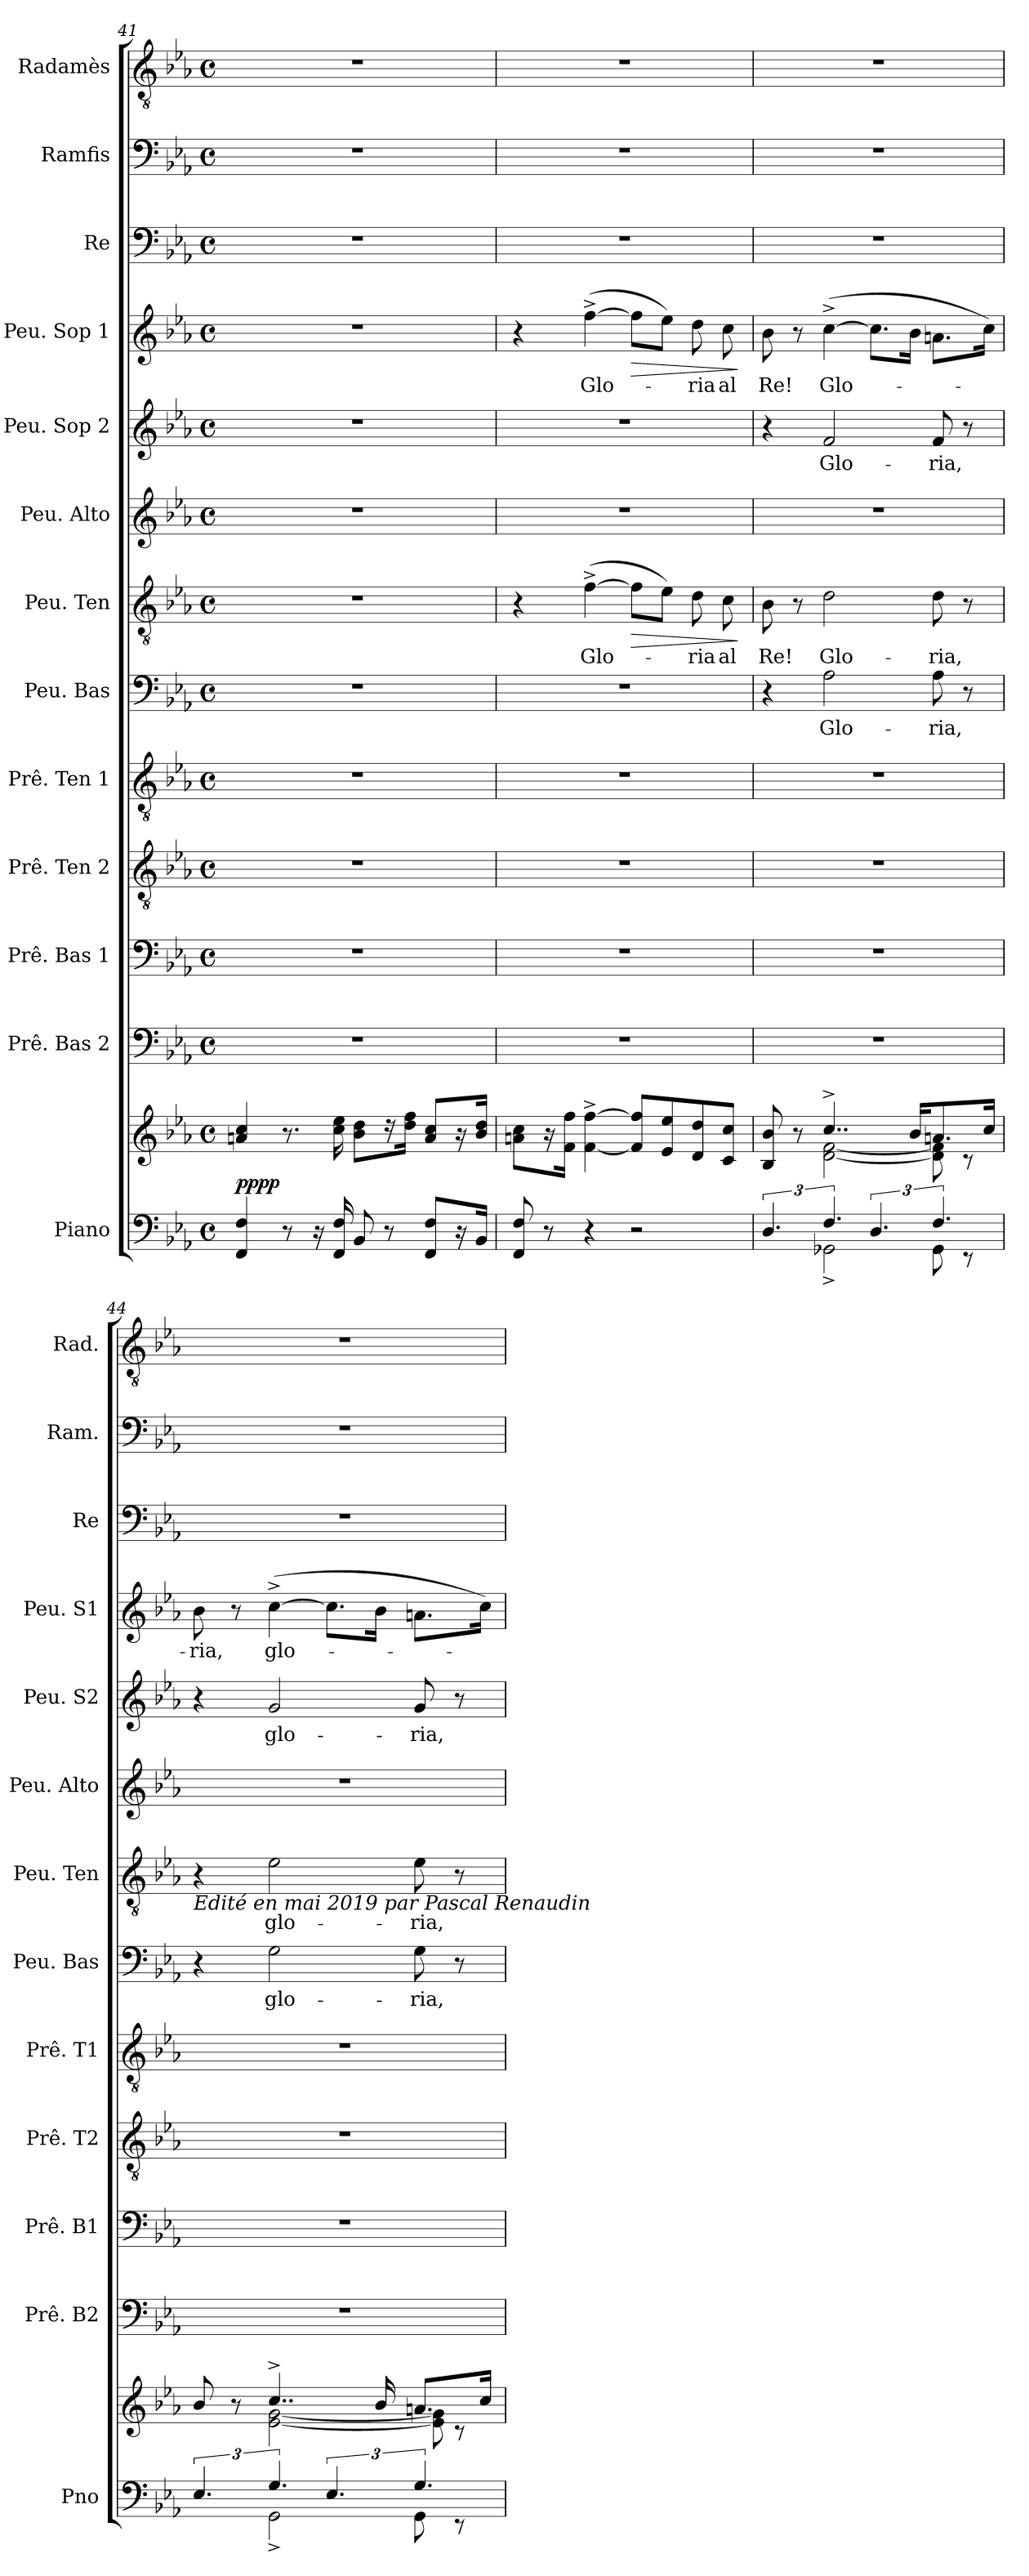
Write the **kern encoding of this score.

**kern	**kern	**dynam	**kern	**kern	**kern	**kern	**kern	**text	**kern	**text	**dynam	**kern	**kern	**text	**kern	**text	**dynam	**kern	**kern	**kern
*part13	*part13	*part13	*part12	*part11	*part10	*part9	*part8	*part8	*part7	*part7	*part7	*part6	*part5	*part5	*part4	*part4	*part4	*part3	*part2	*part1
*staff14	*staff13	*staff13/14	*staff12	*staff11	*staff10	*staff9	*staff8	*staff8	*staff7	*staff7	*staff7	*staff6	*staff5	*staff5	*staff4	*staff4	*staff4	*staff3	*staff2	*staff1
*I"Piano	*	*	*I"Prê. Bas 2	*I"Prê. Bas 1	*I"Prê. Ten 2	*I"Prê. Ten 1	*I"Peu. Bas	*	*I"Peu. Ten	*	*	*I"Peu. Alto	*I"Peu. Sop 2	*	*I"Peu. Sop 1	*	*	*I"Re	*I"Ramfis	*I"Radamès
*I'Pno	*	*	*I'Prê. B2	*I'Prê. B1	*I'Prê. T2	*I'Prê. T1	*I'Peu. Bas	*	*I'Peu. Ten	*	*	*I'Peu. Alto	*I'Peu. S2	*	*I'Peu. S1	*	*	*I'Re	*I'Ram.	*I'Rad.
*clefF4	*clefG2	*	*clefF4	*clefF4	*clefGv2	*clefGv2	*clefF4	*	*clefGv2	*	*	*clefG2	*clefG2	*	*clefG2	*	*	*clefF4	*clefF4	*clefGv2
*k[b-e-a-]	*k[b-e-a-]	*	*k[b-e-a-]	*k[b-e-a-]	*k[b-e-a-]	*k[b-e-a-]	*k[b-e-a-]	*	*k[b-e-a-]	*	*	*k[b-e-a-]	*k[b-e-a-]	*	*k[b-e-a-]	*	*	*k[b-e-a-]	*k[b-e-a-]	*k[b-e-a-]
*M4/4	*M4/4	*	*M4/4	*M4/4	*M4/4	*M4/4	*M4/4	*	*M4/4	*	*	*M4/4	*M4/4	*	*M4/4	*	*	*M4/4	*M4/4	*M4/4
*met(c)	*met(c)	*	*met(c)	*met(c)	*met(c)	*met(c)	*met(c)	*	*met(c)	*	*	*met(c)	*met(c)	*	*met(c)	*	*	*met(c)	*met(c)	*met(c)
=41	=41	=41	=41	=41	=41	=41	=41	=41	=41	=41	=41	=41	=41	=41	=41	=41	=41	=41	=41	=41
!	!	!LO:DY:a=2	!	!	!	!	!	!	!	!	!	!	!	!	!	!	!	!	!	!
!	!	!LO:DY:n=1:a=2	!	!	!	!	!	!	!	!	!	!	!	!	!	!	!	!	!	!
!	!	!LO:DY:n=2:a	!	!	!	!	!	!	!	!	!	!	!	!	!	!	!	!	!	!
!	!	!LO:DY:n=3:a	!	!	!	!	!	!	!	!	!	!	!	!	!	!	!	!	!	!
4FF/ 4F/	4an/ 4cc/	p p p p	1r	1r	1r	1r	1r	.	1r	.	.	1r	1r	.	1r	.	.	1r	1r	1r
8r	8.r	.	.	.	.	.	.	.	.	.	.	.	.	.	.	.	.	.	.	.
16r	.	.	.	.	.	.	.	.	.	.	.	.	.	.	.	.	.	.	.	.
16FF/ 16F/	16cc\ 16ee-\	.	.	.	.	.	.	.	.	.	.	.	.	.	.	.	.	.	.	.
8BB-/	8b-\ 8dd\L	.	.	.	.	.	.	.	.	.	.	.	.	.	.	.	.	.	.	.
8r	16r	.	.	.	.	.	.	.	.	.	.	.	.	.	.	.	.	.	.	.
.	16dd\ 16ff\Jk	.	.	.	.	.	.	.	.	.	.	.	.	.	.	.	.	.	.	.
8FF/ 8F/L	8a/ 8cc/L	.	.	.	.	.	.	.	.	.	.	.	.	.	.	.	.	.	.	.
16r	16r	.	.	.	.	.	.	.	.	.	.	.	.	.	.	.	.	.	.	.
16BB-/Jk	16b-/ 16dd/Jk	.	.	.	.	.	.	.	.	.	.	.	.	.	.	.	.	.	.	.
=42	=42	=42	=42	=42	=42	=42	=42	=42	=42	=42	=42	=42	=42	=42	=42	=42	=42	=42	=42	=42
8FF/ 8F/	8an\ 8cc\L	.	1r	1r	1r	1r	1r	.	4r	.	.	1r	1r	.	4r	.	.	1r	1r	1r
8r	16r	.	.	.	.	.	.	.	.	.	.	.	.	.	.	.	.	.	.	.
.	16f\ 16ff\Jk	.	.	.	.	.	.	.	.	.	.	.	.	.	.	.	.	.	.	.
!	!	!	!	!	!	!	!	!	!	!LO:LY:b:color=#0055FF	!	!	!	!	!	!LO:LY:b:color=#0055FF	!	!	!	!
4r	[4f\^ [4ff\^	.	.	.	.	.	.	.	(>[4f^\	Glo-	.	.	.	.	(>[4ff^\	Glo-	.	.	.	.
!	!	!	!	!	!	!	!	!	!	!	!LO:HP:b	!	!	!	!	!	!LO:HP:b	!	!	!
2r	8f/] 8ff/]L	.	.	.	.	.	.	.	8f\L]	.	>	.	.	.	8ff\L]	.	>	.	.	.
.	8e-/ 8ee-/	.	.	.	.	.	.	.	8e-\J)	.	.	.	.	.	8ee-\J)	.	.	.	.	.
!	!	!	!	!	!	!	!	!	!	!LO:LY:b:color=#0055FF	!	!	!	!	!	!LO:LY:b:color=#0055FF	!	!	!	!
.	8d/ 8dd/	.	.	.	.	.	.	.	8d\	-ria	.	.	.	.	8dd\	-ria	.	.	.	.
!	!	!	!	!	!	!	!	!	!	!LO:LY:b:color=#0055FF	!	!	!	!	!	!LO:LY:b:color=#0055FF	!	!	!	!
.	8c/ 8cc/J	.	.	.	.	.	.	.	8c\	al	.	.	.	.	8cc\	al	.	.	.	.
.	.	.	.	.	.	.	.	.	.	.	]	.	.	.	.	.	]	.	.	.
!!LO:PB:g=z
=43	=43	=43	=43	=43	=43	=43	=43	=43	=43	=43	=43	=43	=43	=43	=43	=43	=43	=43	=43	=43
*^	*^	*	*	*	*	*	*	*	*	*	*	*	*	*	*	*	*	*	*	*
!	!	!	!	!LO:DY:a	!	!	!	!	!	!	!	!LO:LY:b:color=#0055FF	!	!	!	!	!	!LO:LY:b:color=#0055FF	!	!	!	!
!	!	!	!	!LO:DY:n=1:a	!	!	!	!	!	!	!	!	!	!	!	!	!	!	!	!	!	!
!	!	!	!	!LO:DY:n=2:a	!	!	!	!	!	!	!	!	!	!	!	!	!	!	!	!	!	!
6.D/	4ryy	8B-/ 8b-/	4ryy	mf mf mf	1r	1r	1r	1r	4r	.	8B-\	Re!	.	1r	4r	.	8b-\	Re!	.	1r	1r	1r
.	.	8r	.	.	.	.	.	.	.	.	8r	.	.	.	.	.	8r	.	.	.	.	.
!	!	!	!	!	!	!	!	!	!	!LO:LY:b:color=#AA0000	!	!LO:LY:b:color=#0055FF	!	!	!	!LO:LY:b:color=#0055FF	!	!LO:LY:b:color=#0055FF	!	!	!	!
6.F/	2GG-X^\	4..cc^/	[2d\ [2f\	.	.	.	.	.	2A-\	Glo-	2d\	Glo-	.	.	2f/	Glo-	(>[4cc^\	Glo-	.	.	.	.
6.D/	.	.	.	.	.	.	.	.	.	.	.	.	.	.	.	.	8.cc\L]	.	.	.	.	.
.	.	16b-/KL	.	.	.	.	.	.	.	.	.	.	.	.	.	.	16b-\Jk	.	.	.	.	.
!	!	!	!	!	!	!	!	!	!	!LO:LY:b:color=#AA0000	!	!LO:LY:b:color=#0055FF	!	!	!	!LO:LY:b:color=#0055FF	!	!	!	!	!	!
6.F/	8GG-\	8.an/	8d\] 8f\]	.	.	.	.	.	8A-\	-ria,	8d\	-ria,	.	.	8f/	-ria,	8.an\L	.	.	.	.	.
.	8r	.	8r	.	.	.	.	.	8r	.	8r	.	.	.	8r	.	.	.	.	.	.	.
.	.	16cc/Jk	.	.	.	.	.	.	.	.	.	.	.	.	.	.	16cc\Jk)	.	.	.	.	.
=44	=44	=44	=44	=44	=44	=44	=44	=44	=44	=44	=44	=44	=44	=44	=44	=44	=44	=44	=44	=44	=44	=44
!	!	!	!	!	!	!	!	!	!	!	!LO:TX:b:i:t=Edité en mai 2019 par Pascal Renaudin	!	!	!	!	!	!	!	!	!	!	!
!	!	!	!	!	!	!	!	!	!	!	!	!	!	!	!	!	!	!LO:LY:b:color=#0055FF	!	!	!	!
6.E-/	4ryy	8b-/	4ryy	.	1r	1r	1r	1r	4r	.	4r	.	.	1r	4r	.	8b-\	-ria,	.	1r	1r	1r
.	.	8r	.	.	.	.	.	.	.	.	.	.	.	.	.	.	8r	.	.	.	.	.
!	!	!	!	!	!	!	!	!	!	!LO:LY:b:color=#AA0000	!	!LO:LY:b:color=#0055FF	!	!	!	!LO:LY:b:color=#0055FF	!	!LO:LY:b:color=#0055FF	!	!	!	!
6.G/	2GG^\	4..cc^/	[2e-\ [2g\	.	.	.	.	.	2G\	glo-	2e-\	glo-	.	.	2g/	glo-	(>[4cc^\	glo-	.	.	.	.
6.E-/	.	.	.	.	.	.	.	.	.	.	.	.	.	.	.	.	8.cc\L]	.	.	.	.	.
.	.	16b-/	.	.	.	.	.	.	.	.	.	.	.	.	.	.	16b-\Jk	.	.	.	.	.
!	!	!	!	!	!	!	!	!	!	!LO:LY:b:color=#AA0000	!	!LO:LY:b:color=#0055FF	!	!	!	!LO:LY:b:color=#0055FF	!	!	!	!	!	!
6.G/	8GG\	8.an/L	8e-\] 8g\]	.	.	.	.	.	8G\	-ria,	8e-\	-ria,	.	.	8g/	-ria,	8.an\L	.	.	.	.	.
.	8r	.	8r	.	.	.	.	.	8r	.	8r	.	.	.	8r	.	.	.	.	.	.	.
.	.	16cc/Jk	.	.	.	.	.	.	.	.	.	.	.	.	.	.	16cc\Jk)	.	.	.	.	.
*v	*v	*	*	*	*	*	*	*	*	*	*	*	*	*	*	*	*	*	*	*	*	*
*	*v	*v	*	*	*	*	*	*	*	*	*	*	*	*	*	*	*	*	*	*	*
=	=	=	=	=	=	=	=	=	=	=	=	=	=	=	=	=	=	=	=	=
*-	*-	*-	*-	*-	*-	*-	*-	*-	*-	*-	*-	*-	*-	*-	*-	*-	*-	*-	*-	*-
